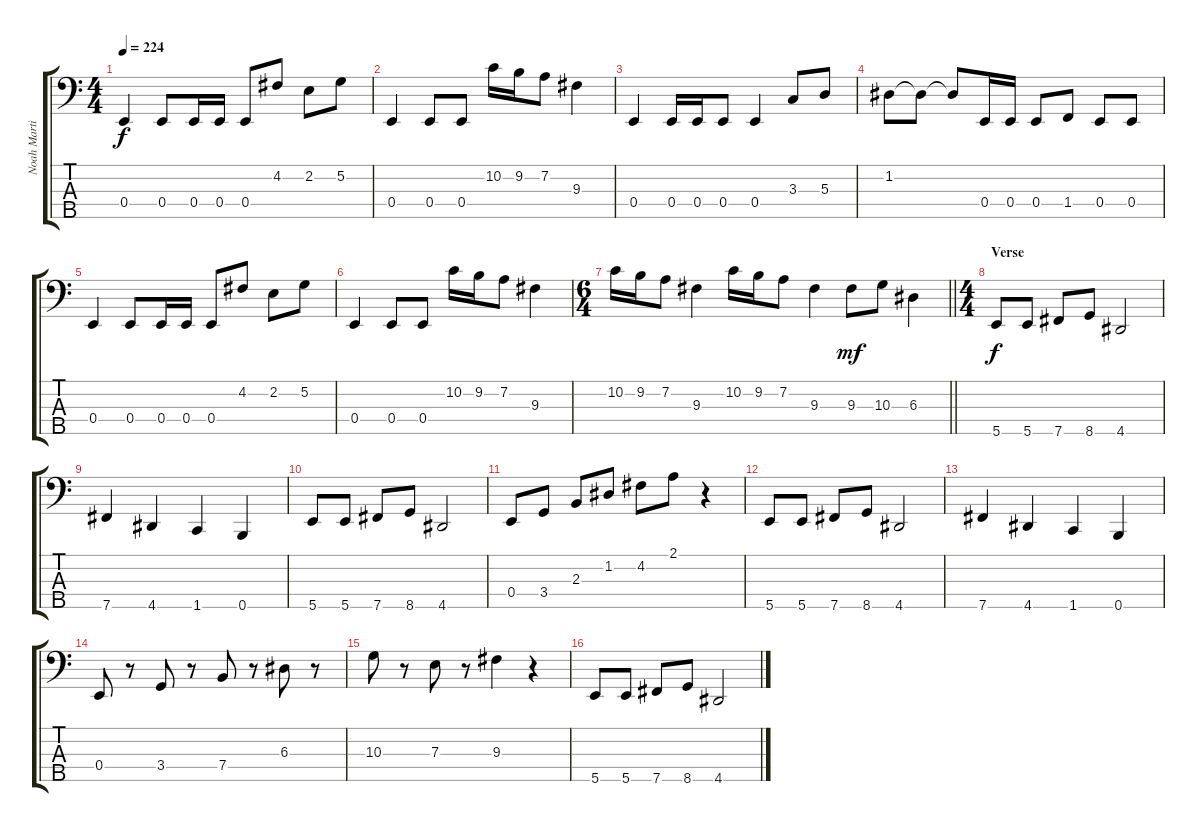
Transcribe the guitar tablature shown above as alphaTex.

\track ("Noah Martin" "Noah Marti") {instrument electricbassfinger}
\staff {score tabs}
\tuning (G2 D2 A1 E1 B0) {hide}
\ts (4 4)
\tempo 224
\clef f4
\ks c
0.4.4{dy f} 0.4.8 0.4.16 0.4.16 0.4.8 4.2.8 2.2.8 5.2.8 |
0.4.4 0.4.8 0.4.8 10.2.16 9.2.16 7.2.8 9.3.4 |
0.4.4 0.4.16 0.4.16 0.4.8 0.4.4 3.3.8 5.3.8 |
1.2.8 1.2{t}.8 1.2{t}.8 0.4.16 0.4.16 0.4.8 1.4.8 0.4.8 0.4.8 |
0.4.4 0.4.8 0.4.16 0.4.16 0.4.8 4.2.8 2.2.8 5.2.8 |
0.4.4 0.4.8 0.4.8 10.2.16 9.2.16 7.2.8 9.3.4 |
\ts (6 4)
\barLineRight lightlight
10.2.16 9.2.16 7.2.8 9.3.4 10.2.16 9.2.16 7.2.8 9.3.4 9.3.8{dy mf} 10.3.8 6.3.4 |
\ts (4 4)
\section ("" "Verse")
5.5.8{dy f} 5.5.8 7.5.8 8.5.8 4.5.2 |
7.5.4 4.5.4 1.5.4 0.5.4 |
5.5.8 5.5.8 7.5.8 8.5.8 4.5.2 |
0.4.8 3.4.8 2.3.8 1.2.8 4.2.8 2.1.8 r.4 |
5.5.8 5.5.8 7.5.8 8.5.8 4.5.2 |
7.5.4 4.5.4 1.5.4 0.5.4 |
0.4.8 r.8 3.4.8 r.8 7.4.8 r.8 6.3.8 r.8 |
10.3.8 r.8 7.3.8 r.8 9.3.4 r.4 |
5.5.8 5.5.8 7.5.8 8.5.8 4.5.2
